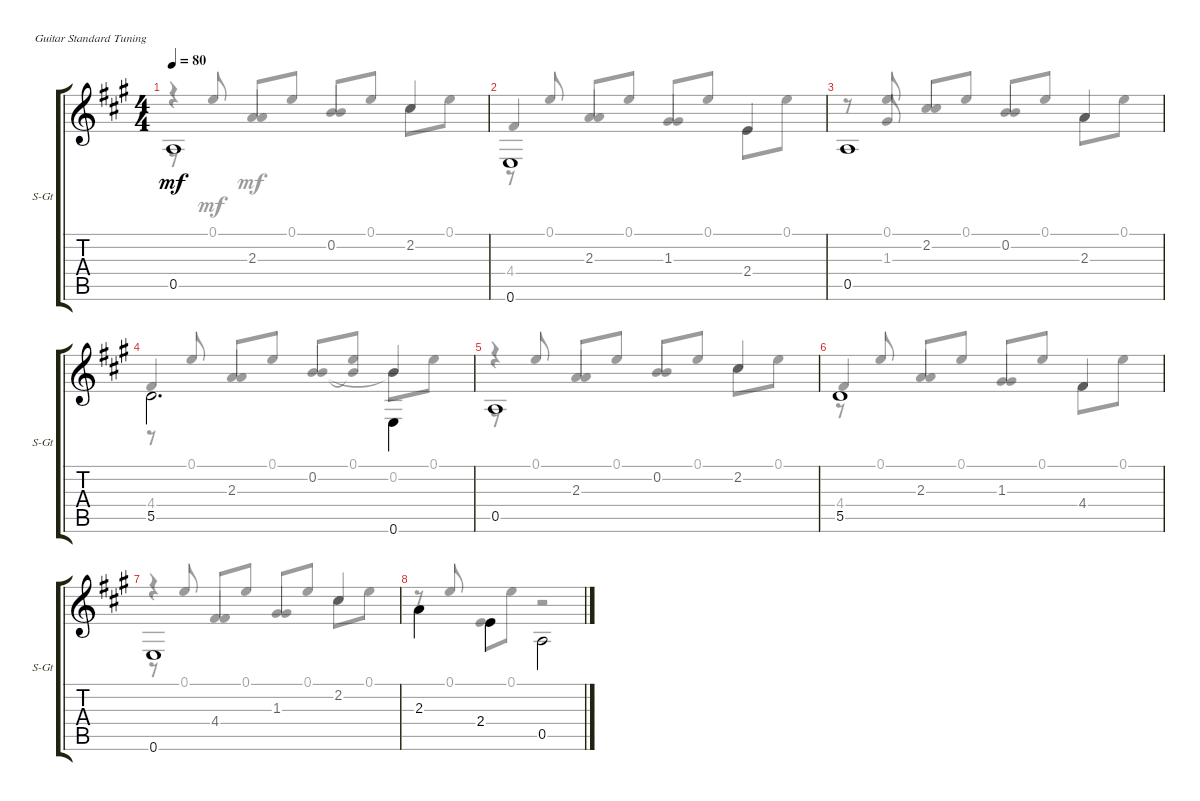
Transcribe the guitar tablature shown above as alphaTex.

\defaultSystemsLayout 4
\bracketExtendMode groupsimilarinstruments
\useSystemSignSeparator
\singleTrackTrackNamePolicy allsystems
\multiTrackTrackNamePolicy allsystems
\firstSystemTrackNameOrientation horizontal
\otherSystemsTrackNameOrientation horizontal
\track ("Steel Guitar" "S-Gt") {instrument acousticguitarsteel}
\staff {score tabs}
\tuning (E4 B3 G3 D3 A2 E2)
\voice
\ts (4 4)
\tempo 80
\clef g2
\ks a
0.5.1{dy mf} |
0.6.1 |
0.5.1 |
5.5.2{d beam invert} 0.6.4{beam invert} |
0.5.1 |
5.5.1 |
0.6.1 |
2.3.4{beam invert} 2.4.4{beam invert} 0.5.2{beam invert}
\voice
\clef g2
\ottava regular
\simile none
\ks a
r.4{dy mf} 2.3.4{beam invert} 0.2.4{beam invert} 2.2.4{beam invert} |
4.4.4{beam invert} 2.3.4{beam invert} 1.3.4{beam invert} 2.4.4{beam invert} |
r.8 1.3.8{beam invert} 2.2.4{beam invert} 0.2.4{beam invert} 2.3.4{beam invert} |
4.4.4{beam invert} 2.3.4{beam invert} 0.2.4{beam invert} 0.2{t}.4{beam invert} |
r.4 2.3.4{beam invert} 0.2.4{beam invert} 2.2.4{beam invert} |
4.4.4{beam invert} 2.3.4{beam invert} 1.3.4{beam invert} 4.4.4{beam invert} |
r.4 4.4.4{beam invert} 1.3.4{beam invert} 2.2.4{beam invert} |
r.8 0.1.8{beam invert} 2.4.8 0.1.8 r.2
\voice
\clef g2
\ottava regular
\simile none
\ks a
r.8{dy mf} 0.1.8{beam invert} 2.3.8 0.1.8 0.2.8{beam invert} 0.1.8 2.2.8 0.1.8 |
r.8 0.1.8{beam invert} 2.3.8 0.1.8 1.3.8{beam invert} 0.1.8 2.4.8 0.1.8 |
r.8 0.1.8{beam invert} 2.2.8 0.1.8 0.2.8{beam invert} 0.1.8 2.3.8 0.1.8 |
r.8 0.1.8{beam invert} 2.3.8 0.1.8 0.2.8{beam invert} (0.1 0.2{t}).8 0.2.8 0.1.8 |
r.8 0.1.8{beam invert} 2.3.8 0.1.8 0.2.8{beam invert} 0.1.8 2.2.8 0.1.8 |
r.8 0.1.8{beam invert} 2.3.8 0.1.8 1.3.8{beam invert} 0.1.8 4.4.8 0.1.8 |
r.8 0.1.8{beam invert} 4.4.8 0.1.8 1.3.8{beam invert} 0.1.8 2.2.8 0.1.8 |
